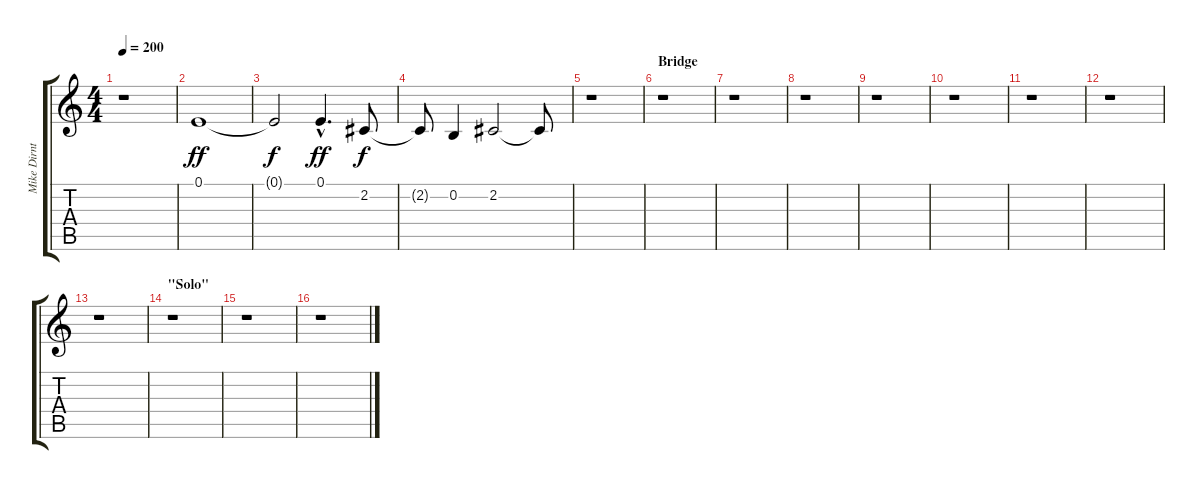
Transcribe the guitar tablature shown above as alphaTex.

\track ("Mike Dirnt (Back Vocals)" "Mike Dirnt") {instrument choiraahs}
\staff {score tabs}
\tuning (E4 B3 G3 D3 A2 E2) {hide}
\ts (4 4)
\tempo 200
\clef g2
\ks c
r.1{dy f} |
0.1.1{dy ff} |
0.1{t}.2{dy f} 0.1{hac}.4{d dy ff} 2.2.8{dy f} |
2.2{t}.8 0.2.4 2.2.2 2.2{t}.8 |
r.1 |
\section ("" "Bridge")
r.1 |
r.1 |
r.1 |
r.1 |
r.1 |
r.1 |
r.1 |
r.1 |
\section ("" "\"Solo\"")
r.1 |
r.1 |
r.1
